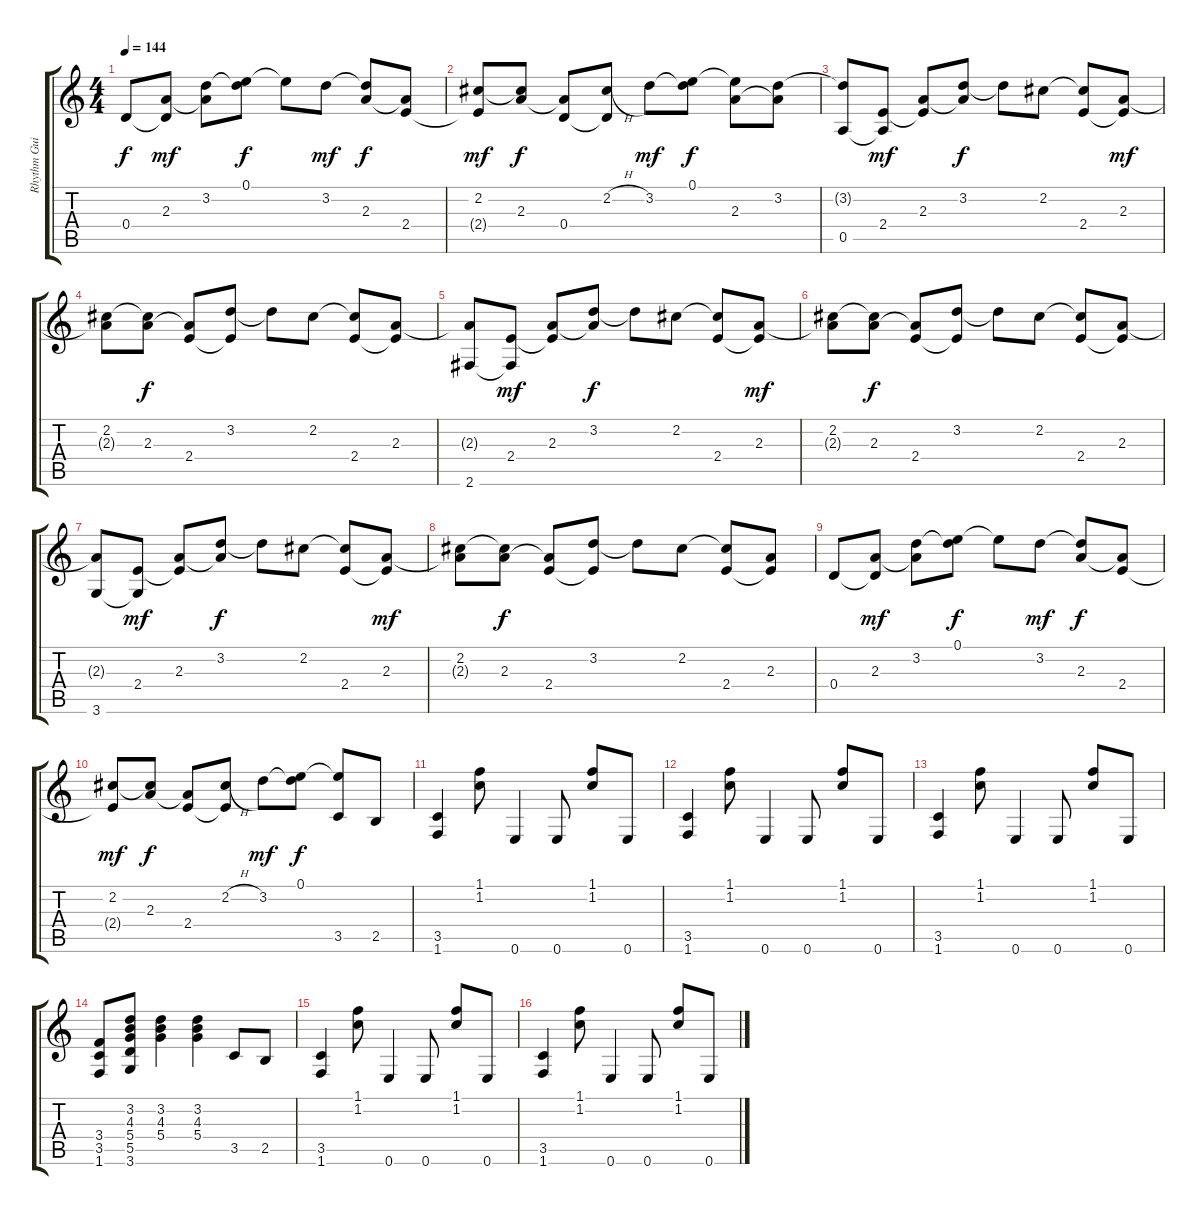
\track ("Rhythm Guitar 1" "Rhythm Gui") {instrument distortionguitar}
\staff {score tabs}
\tuning (E4 B3 G3 D3 A2 E2) {hide}
\ts (4 4)
\tempo 144
\clef g2
\ks c
0.4.8{dy f} (2.3 0.4{t}).8{dy mf} (3.2 2.3{t}).8 (0.1 3.2{t}).8{dy f} 0.1{t}.8 3.2.8{dy mf} (3.2{t} 2.3).8{dy f} (2.3{t} 2.4).8 |
(2.2 2.4{t}).8{dy mf} (2.2{t} 2.3).8{dy f} (2.3{t} 0.4).8 (2.2{h} 0.4{t}).8 3.2.8{dy mf} (0.1 3.2{t}).8{dy f} (0.1{t} 2.3).8 (3.2 2.3{t}).8 |
(3.2{t} 0.5).8 (2.4 0.5{t}).8{dy mf} (2.3 2.4{t}).8 (3.2 2.3{t}).8{dy f} 3.2{t}.8 2.2.8 (2.2{t} 2.4).8 (2.3 2.4{t}).8{dy mf} |
(2.2 2.3{t}).8 (2.2{t} 2.3).8{dy f} (2.3{t} 2.4).8 (3.2 2.4{t}).8 3.2{t}.8 2.2.8 (2.2{t} 2.4).8 (2.3 2.4{t}).8 |
(2.3{t} 2.6).8 (2.4 2.6{t}).8{dy mf} (2.3 2.4{t}).8 (3.2 2.3{t}).8{dy f} 3.2{t}.8 2.2.8 (2.2{t} 2.4).8 (2.3 2.4{t}).8{dy mf} |
(2.2 2.3{t}).8 (2.2{t} 2.3).8{dy f} (2.3{t} 2.4).8 (3.2 2.4{t}).8 3.2{t}.8 2.2.8 (2.2{t} 2.4).8 (2.3 2.4{t}).8 |
(2.3{t} 3.6).8 (2.4 3.6{t}).8{dy mf} (2.3 2.4{t}).8 (3.2 2.3{t}).8{dy f} 3.2{t}.8 2.2.8 (2.2{t} 2.4).8 (2.3 2.4{t}).8{dy mf} |
(2.2 2.3{t}).8 (2.2{t} 2.3).8{dy f} (2.3{t} 2.4).8 (3.2 2.4{t}).8 3.2{t}.8 2.2.8 (2.2{t} 2.4).8 (2.3 2.4{t}).8 |
0.4.8 (2.3 0.4{t}).8{dy mf} (3.2 2.3{t}).8 (0.1 3.2{t}).8{dy f} 0.1{t}.8 3.2.8{dy mf} (3.2{t} 2.3).8{dy f} (2.3{t} 2.4).8 |
(2.2 2.4{t}).8{dy mf} (2.2{t} 2.3).8{dy f} (2.3{t} 2.4).8 (2.2{h} 2.4{t}).8 3.2.8{dy mf} (0.1 3.2{t}).8{dy f} (0.1{t} 3.5).8 2.5.8 |
(3.5 1.6).4 (1.1 1.2).8 0.6.4 0.6.8 (1.1 1.2).8 0.6.8 |
(3.5 1.6).4 (1.1 1.2).8 0.6.4 0.6.8 (1.1 1.2).8 0.6.8 |
(3.5 1.6).4 (1.1 1.2).8 0.6.4 0.6.8 (1.1 1.2).8 0.6.8 |
(3.4 3.5 1.6).8 (3.2 4.3 5.4 5.5 3.6).8 (3.2 4.3 5.4).4 (3.2 4.3 5.4).4 3.5.8 2.5.8 |
(3.5 1.6).4 (1.1 1.2).8 0.6.4 0.6.8 (1.1 1.2).8 0.6.8 |
(3.5 1.6).4 (1.1 1.2).8 0.6.4 0.6.8 (1.1 1.2).8 0.6.8
